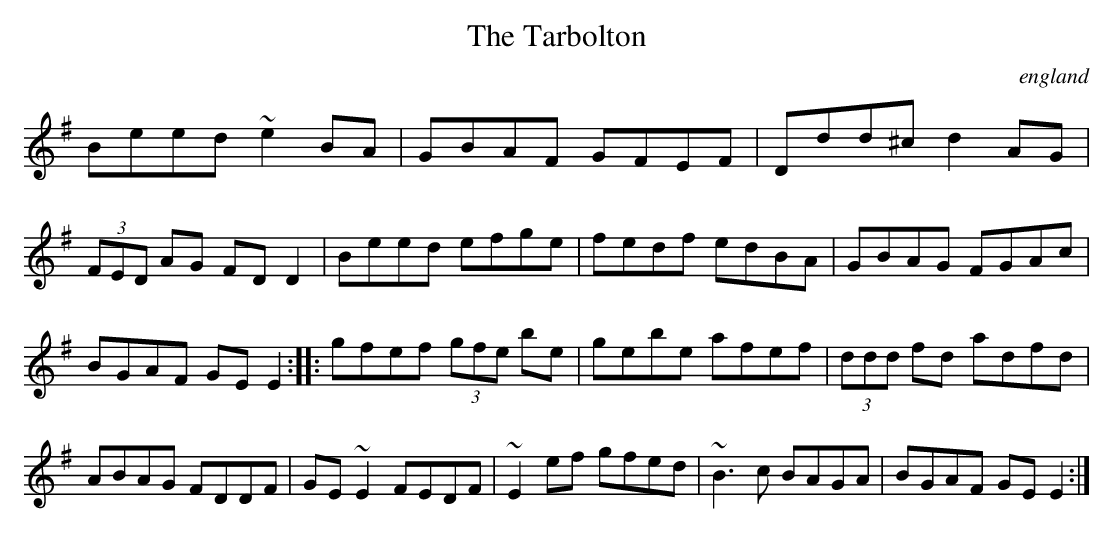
X:1
T:Tarbolton, The
O:england
K:G
Beed ~e2BA|GBAF GFEF|Ddd^c d2AG|(3FED AG FDD2|\
Beed efge|fedf edBA|GBAG FGAc|BGAF GEE2::\
gfef (3gfe be|gebe afef|(3ddd fd adfd|ABAG FDDF|\
GE~E2 FEDF|~E2ef gfed|~B3c BAGA|BGAF GEE2:|
